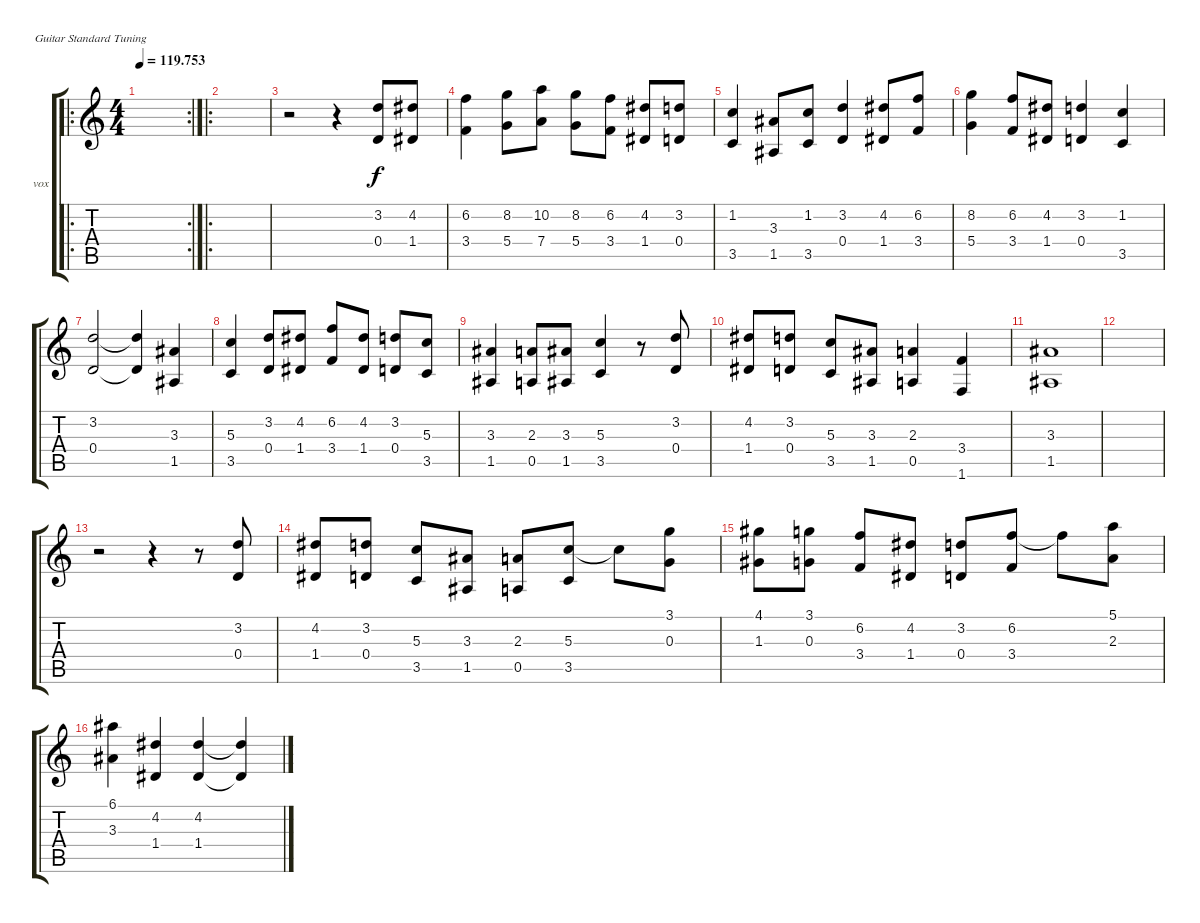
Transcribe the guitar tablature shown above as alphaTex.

\defaultSystemsLayout 4
\bracketExtendMode groupsimilarinstruments
\firstSystemTrackNameOrientation horizontal
\otherSystemsTrackNameOrientation horizontal
\track ("vox" "vox") {instrument acousticguitarnylon}
\staff {score tabs}
\tuning (E4 B3 G3 D3 A2 E2)
\ro
\rc 2
\ts (4 4)
\scale
0.257507
\tempo
119.753
\accidentals auto
\clef g2
\ottava regular
\simile none
\ks c
|
\ro
\scale
0.346224 |
\scale
0.217577 r.2 r.4 (3.2 0.4).8 (4.2 1.4).8 |
\scale
0.174224 (6.2 3.4).4 (8.2 5.4).8 (10.2 7.4).8 (8.2 5.4).8 (6.2 3.4).8 (4.2 1.4).8 (3.2 0.4).8 |
(1.2 3.5).4 (3.3 1.5).8 (1.2 3.5).8 (3.2 0.4).4 (4.2 1.4).8 (6.2 3.4).8 |
(8.2 5.4).4 (6.2 3.4).8 (4.2 1.4).8 (3.2 0.4).4 (1.2 3.5).4 |
(3.2 0.4).2 (3.2{t} 0.4{t}).4 (3.3 1.5).4 |
(5.3 3.5).4 (3.2 0.4).8 (4.2 1.4).8 (6.2 3.4).8 (4.2 1.4).8 (3.2 0.4).8 (5.3 3.5).8 |
(3.3 1.5).4 (2.3 0.5).8 (3.3 1.5).8 (5.3 3.5).4 r.8 (3.2 0.4).8 |
(4.2 1.4).8 (3.2 0.4).8 (5.3 3.5).8 (3.3 1.5).8 (2.3 0.5).4 (3.4 1.6).4 |
(3.3 1.5).1 |
|
r.2 r.4 r.8 (3.2 0.4).8 |
(4.2 1.4).8 (3.2 0.4).8 (5.3 3.5).8 (3.3 1.5).8 (2.3 0.5).8 (5.3 3.5).8 5.3{t}.8 (3.1 0.3).8 |
(4.1 1.3).8 (3.1 0.3).8 (6.2 3.4).8 (4.2 1.4).8 (3.2 0.4).8 (6.2 3.4).8 6.2{t}.8 (5.1 2.3).8 |
(6.1 3.3).4 (4.2 1.4).4 (4.2 1.4).4 (4.2{t} 1.4{t}).4
